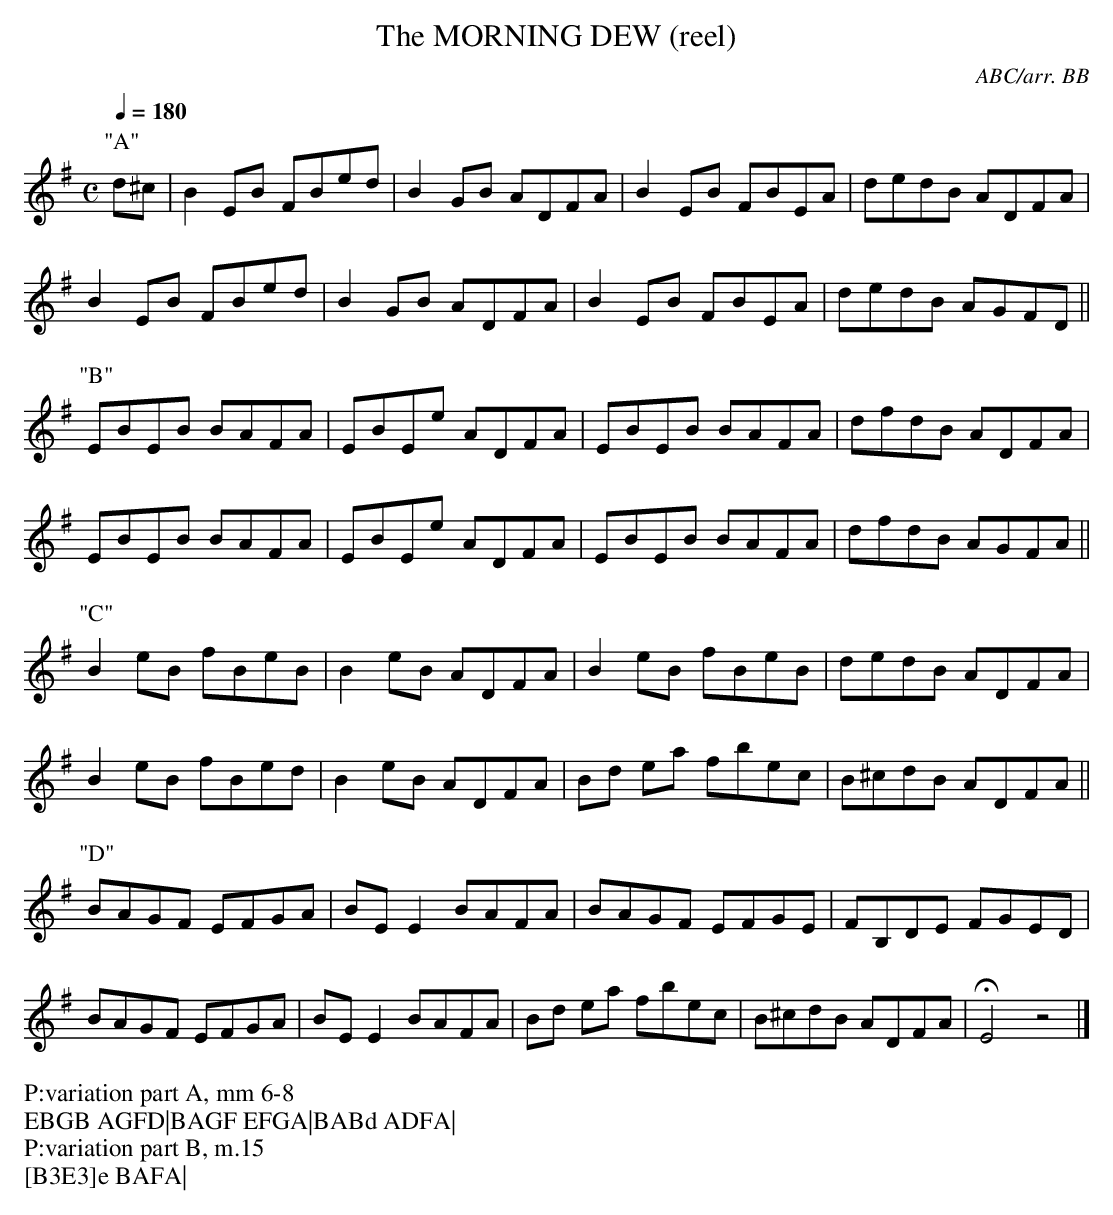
X:1
T:MORNING DEW (reel), The
C:ABC/arr. BB
Q:1/4=180
L:1/8
M:C
K:Em
P:"A"
d^c|B2EB FBed|B2GB ADFA|B2EB FBEA|dedB ADFA|
B2EB FBed|B2GB ADFA|B2EB FBEA|dedB AGFD||
P:"B"
EBEB BAFA|EBEe ADFA|EBEB BAFA|dfdB ADFA|
EBEB BAFA|EBEe ADFA|EBEB BAFA|dfdB AGFA||
P:"C"
B2eB fBeB|B2eB ADFA|B2eB fBeB|dedB ADFA|
B2eB fBed|B2eB ADFA|Bd ea fbec|B^cdB ADFA||
P:"D"
BAGF EFGA|BEE2 BAFA|BAGF EFGE|FB,DE FGED|
BAGF EFGA|BEE2 BAFA|Bd ea fbec|B^cdB ADFA|HE4z4|]
%%textoption left
%%begintext
P:variation part A, mm 6-8
EBGB AGFD|BAGF EFGA|BABd ADFA|
P:variation part B, m.15
[B3E3]e BAFA|
